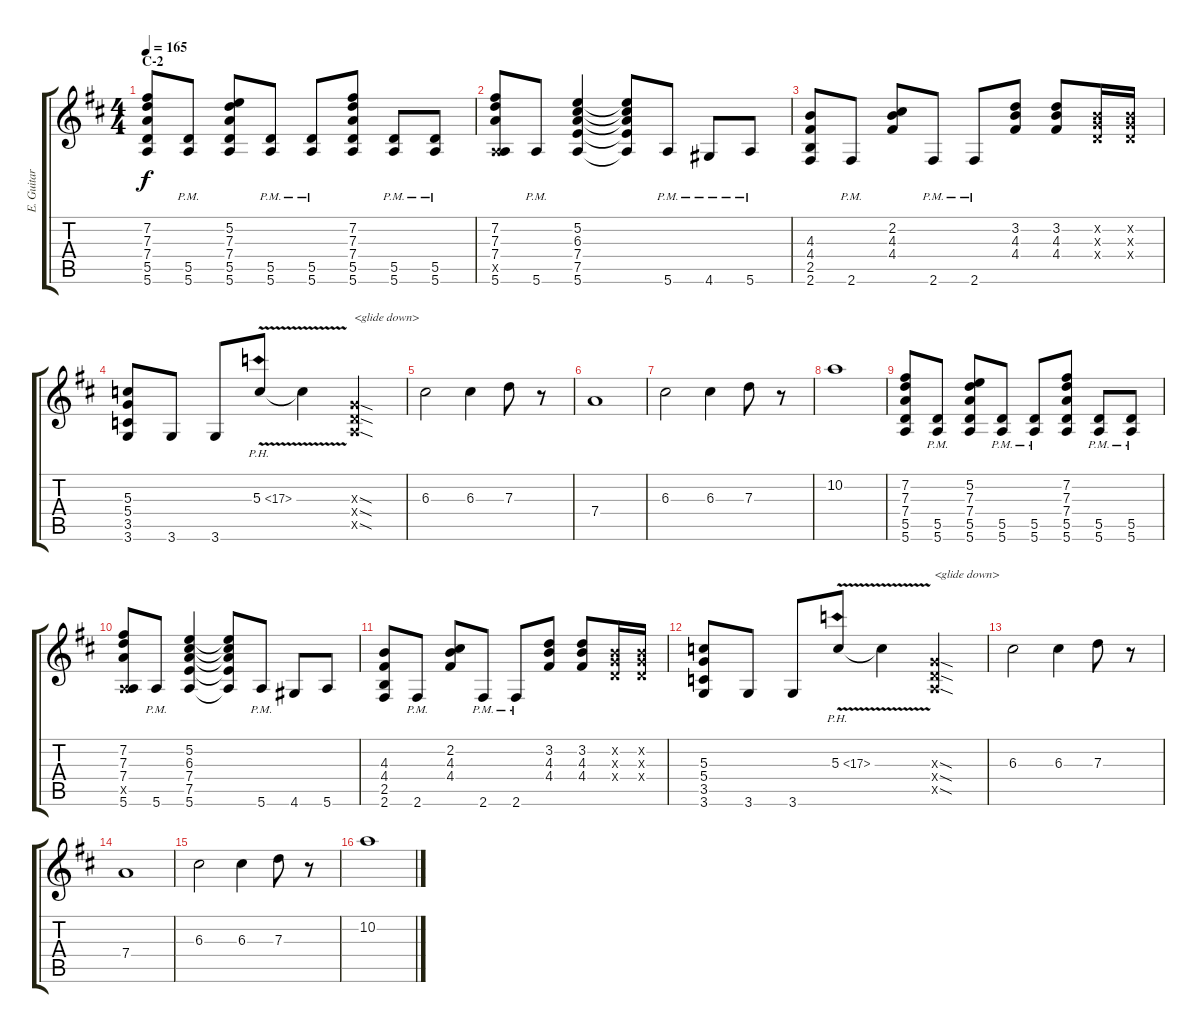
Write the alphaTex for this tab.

\track ("E. Guitar I" "E. Guitar ") {instrument electricguitarclean}
\staff {score tabs}
\tuning (E4 B3 G3 D3 A2 E2) {hide}
\ts (4 4)
\section ("" "C-2")
\tempo 165
\clef g2
\ks d
(7.2 7.3 7.4 5.5 5.6).8{dy f} (5.5{pm} 5.6{pm}).8 (5.2 7.3 7.4 5.5 5.6).8 (5.5{pm} 5.6{pm}).8 (5.5{pm} 5.6{pm}).8 (7.2 7.3 7.4 5.5 5.6).8 (5.5{pm} 5.6{pm}).8 (5.5{pm} 5.6{pm}).8 |
(7.2 7.3 7.4 0.5{x} 5.6).8 5.6{pm}.8 (5.2 6.3 7.4 7.5 5.6).4 (5.2{t} 6.3{t} 7.4{t} 7.5{t} 5.6{t}).8 5.6{pm}.8 4.6{pm}.8 5.6{pm}.8 |
(4.3 4.4 2.5 2.6).8 2.6{pm}.8 (2.2 4.3 4.4).8 2.6{pm}.8 2.6{pm}.8 (3.2 4.3 4.4).8 (3.2 4.3 4.4).8 (0.2{x} 0.3{x} 0.4{x}).16 (0.2{x} 0.3{x} 0.4{x}).16 |
(5.3 5.4 3.5 3.6).8 3.6.8 3.6.8 5.3{ph 12 v}.8 5.3{t}.4 (0.3{sod x} 0.4{sod x} 0.5{sod x}).4{txt "<glide down>"} |
6.3.2 6.3.4 7.3.8 r.8 |
7.4.1 |
6.3.2 6.3.4 7.3.8 r.8 |
10.2.1 |
(7.2 7.3 7.4 5.5 5.6).8 (5.5{pm} 5.6{pm}).8 (5.2 7.3 7.4 5.5 5.6).8 (5.5{pm} 5.6{pm}).8 (5.5{pm} 5.6{pm}).8 (7.2 7.3 7.4 5.5 5.6).8 (5.5{pm} 5.6{pm}).8 (5.5{pm} 5.6{pm}).8 |
(7.2 7.3 7.4 0.5{x} 5.6).8 5.6{pm}.8 (5.2 6.3 7.4 7.5 5.6).4 (5.2{t} 6.3{t} 7.4{t} 7.5{t} 5.6{t}).8 5.6{pm}.8 4.6.8 5.6.8 |
(4.3 4.4 2.5 2.6).8 2.6{pm}.8 (2.2 4.3 4.4).8 2.6{pm}.8 2.6{pm}.8 (3.2 4.3 4.4).8 (3.2 4.3 4.4).8 (0.2{x} 0.3{x} 0.4{x}).16 (0.2{x} 0.3{x} 0.4{x}).16 |
(5.3 5.4 3.5 3.6).8 3.6.8 3.6.8 5.3{ph 12 v}.8 5.3{t}.4 (0.3{sod x} 0.4{sod x} 0.5{sod x}).4{txt "<glide down>"} |
6.3.2 6.3.4 7.3.8 r.8 |
7.4.1 |
6.3.2 6.3.4 7.3.8 r.8 |
10.2.1
